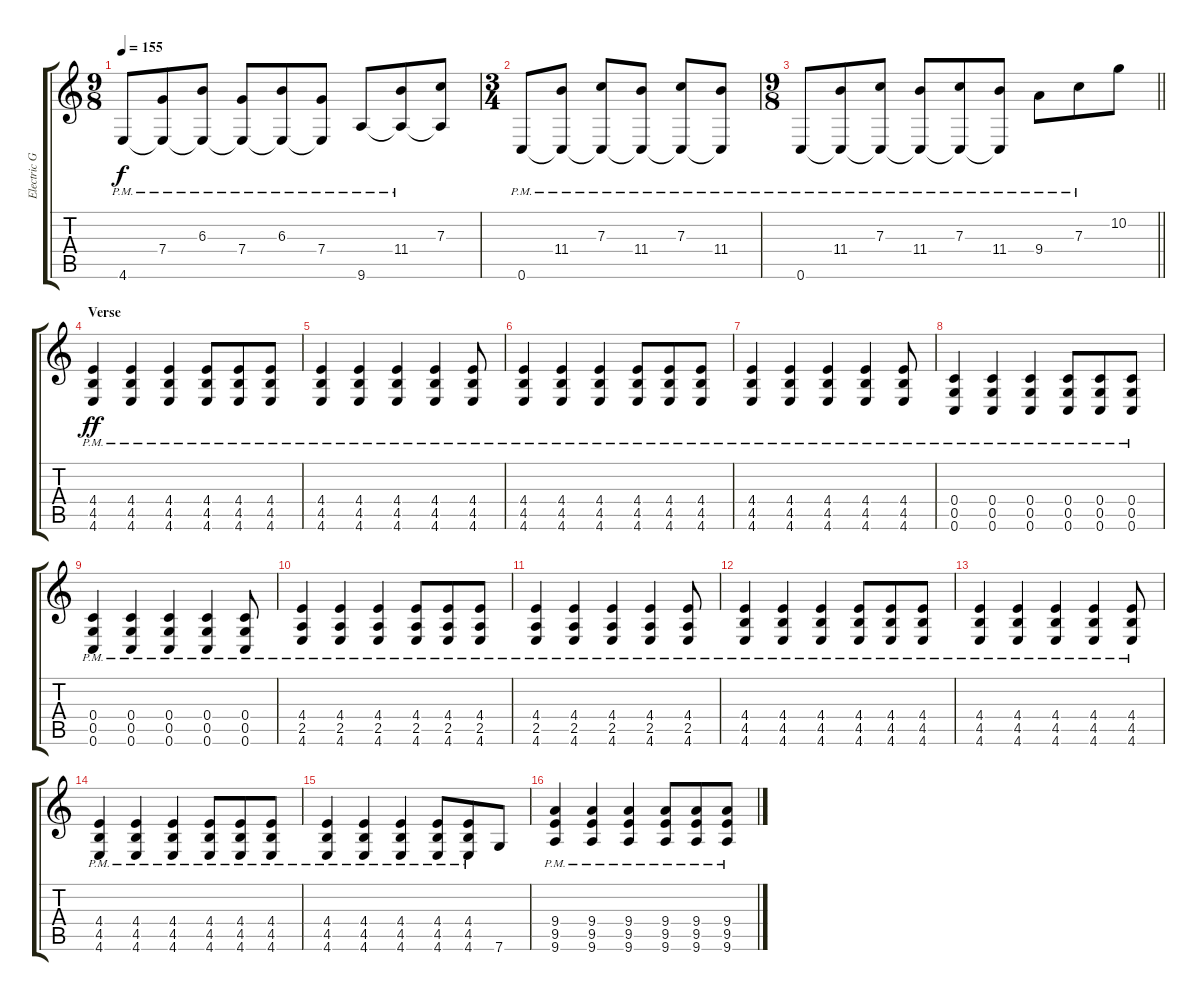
\track ("Electric Guitar 2" "Electric G") {instrument distortionguitar}
\staff {score tabs}
\tuning (D4 A3 F3 C3 G2 C2) {hide}
\ts (9 8)
\tempo 155
\clef g2
\ks c
4.6{pm}.8{dy f} (7.4{pm} 4.6{t}).8 (6.3{pm} 4.6{t}).8 (7.4{pm} 4.6{t}).8 (6.3{pm} 4.6{t}).8 (7.4{pm} 4.6{t}).8 9.6{pm}.8 (11.4{pm} 9.6{t}).8 (7.3 9.6{t}).8 |
\ts (3 4)
0.6{pm}.8 (11.4{pm} 0.6{t}).8 (7.3{pm} 0.6{t}).8 (11.4{pm} 0.6{t}).8 (7.3{pm} 0.6{t}).8 (11.4{pm} 0.6{t}).8 |
\ts (9 8)
\barLineRight lightlight
0.6{pm}.8 (11.4{pm} 0.6{t}).8 (7.3{pm} 0.6{t}).8 (11.4{pm} 0.6{t}).8 (7.3{pm} 0.6{t}).8 (11.4{pm} 0.6{t}).8 9.4{pm}.8 7.3{pm}.8 10.2.8 |
\section ("" "Verse")
(4.4{pm} 4.5{pm} 4.6{pm}).4{dy ff volume 12 instrument distortionguitar} (4.4{pm} 4.5{pm} 4.6{pm}).4 (4.4{pm} 4.5{pm} 4.6{pm}).4 (4.4{pm} 4.5{pm} 4.6{pm}).8 (4.4{pm} 4.5{pm} 4.6{pm}).8 (4.4{pm} 4.5{pm} 4.6{pm}).8 |
(4.4{pm} 4.5{pm} 4.6{pm}).4 (4.4{pm} 4.5{pm} 4.6{pm}).4 (4.4{pm} 4.5{pm} 4.6{pm}).4 (4.4{pm} 4.5{pm} 4.6{pm}).4 (4.4{pm} 4.5{pm} 4.6{pm}).8 |
(4.4{pm} 4.5{pm} 4.6{pm}).4 (4.4{pm} 4.5{pm} 4.6{pm}).4 (4.4{pm} 4.5{pm} 4.6{pm}).4 (4.4{pm} 4.5{pm} 4.6{pm}).8 (4.4{pm} 4.5{pm} 4.6{pm}).8 (4.4{pm} 4.5{pm} 4.6{pm}).8 |
(4.4{pm} 4.5{pm} 4.6{pm}).4 (4.4{pm} 4.5{pm} 4.6{pm}).4 (4.4{pm} 4.5{pm} 4.6{pm}).4 (4.4{pm} 4.5{pm} 4.6{pm}).4 (4.4{pm} 4.5{pm} 4.6{pm}).8 |
(0.4{pm} 0.5{pm} 0.6{pm}).4 (0.4{pm} 0.5{pm} 0.6{pm}).4 (0.4{pm} 0.5{pm} 0.6{pm}).4 (0.4{pm} 0.5{pm} 0.6{pm}).8 (0.4{pm} 0.5{pm} 0.6{pm}).8 (0.4{pm} 0.5{pm} 0.6{pm}).8 |
(0.4{pm} 0.5{pm} 0.6{pm}).4 (0.4{pm} 0.5{pm} 0.6{pm}).4 (0.4{pm} 0.5{pm} 0.6{pm}).4 (0.4{pm} 0.5{pm} 0.6{pm}).4 (0.4{pm} 0.5{pm} 0.6{pm}).8 |
(4.4{pm} 2.5{pm} 4.6{pm}).4 (4.4{pm} 2.5{pm} 4.6{pm}).4 (4.4{pm} 2.5{pm} 4.6{pm}).4 (4.4{pm} 2.5{pm} 4.6{pm}).8 (4.4{pm} 2.5{pm} 4.6{pm}).8 (4.4{pm} 2.5{pm} 4.6{pm}).8 |
(4.4{pm} 2.5{pm} 4.6{pm}).4 (4.4{pm} 2.5{pm} 4.6{pm}).4 (4.4{pm} 2.5{pm} 4.6{pm}).4 (4.4{pm} 2.5{pm} 4.6{pm}).4 (4.4{pm} 2.5{pm} 4.6{pm}).8 |
(4.4{pm} 4.5{pm} 4.6{pm}).4 (4.4{pm} 4.5{pm} 4.6{pm}).4 (4.4{pm} 4.5{pm} 4.6{pm}).4 (4.4{pm} 4.5{pm} 4.6{pm}).8 (4.4{pm} 4.5{pm} 4.6{pm}).8 (4.4{pm} 4.5{pm} 4.6{pm}).8 |
(4.4{pm} 4.5{pm} 4.6{pm}).4 (4.4{pm} 4.5{pm} 4.6{pm}).4 (4.4{pm} 4.5{pm} 4.6{pm}).4 (4.4{pm} 4.5{pm} 4.6{pm}).4 (4.4{pm} 4.5{pm} 4.6{pm}).8 |
(4.4{pm} 4.5{pm} 4.6{pm}).4 (4.4{pm} 4.5{pm} 4.6{pm}).4 (4.4{pm} 4.5{pm} 4.6{pm}).4 (4.4{pm} 4.5{pm} 4.6{pm}).8 (4.4{pm} 4.5{pm} 4.6{pm}).8 (4.4{pm} 4.5{pm} 4.6{pm}).8 |
(4.4{pm} 4.5{pm} 4.6{pm}).4 (4.4{pm} 4.5{pm} 4.6{pm}).4 (4.4{pm} 4.5{pm} 4.6{pm}).4 (4.4{pm} 4.5{pm} 4.6{pm}).8 (4.4{pm} 4.5{pm} 4.6{pm}).8 7.6.8 |
(9.4{pm} 9.5{pm} 9.6{pm}).4 (9.4{pm} 9.5{pm} 9.6{pm}).4 (9.4{pm} 9.5{pm} 9.6{pm}).4 (9.4{pm} 9.5{pm} 9.6{pm}).8 (9.4{pm} 9.5{pm} 9.6{pm}).8 (9.4{pm} 9.5{pm} 9.6{pm}).8
